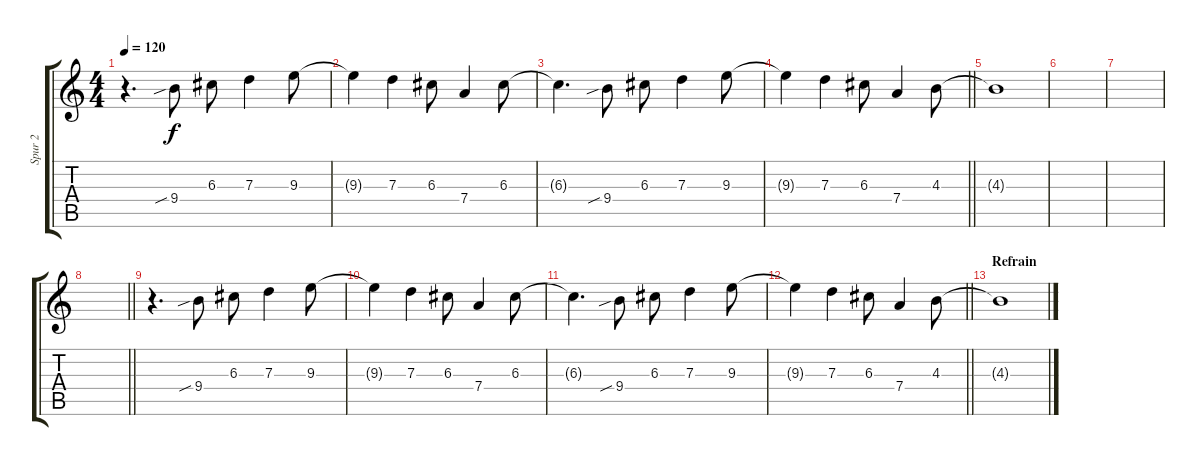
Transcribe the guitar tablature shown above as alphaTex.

\track ("Spur 2" "Spur 2") {instrument distortionguitar}
\staff {score tabs}
\tuning (E4 B3 G3 D3 A2 E2) {hide}
\ts (4 4)
\tempo 120
\clef g2
\ks c
r.4{d dy f} 9.4{sib}.8 6.3.8 7.3.4 9.3.8 |
9.3{t}.4 7.3.4 6.3.8 7.4.4 6.3.8 |
6.3{t}.4{d} 9.4{sib}.8 6.3.8 7.3.4 9.3.8 |
\barLineRight lightlight
9.3{t}.4 7.3.4 6.3.8 7.4.4 4.3.8 |
4.3{t}.1 |
|
|
\barLineRight lightlight
|
r.4{d} 9.4{sib}.8 6.3.8 7.3.4 9.3.8 |
9.3{t}.4 7.3.4 6.3.8 7.4.4 6.3.8 |
6.3{t}.4{d} 9.4{sib}.8 6.3.8 7.3.4 9.3.8 |
\barLineRight lightlight
9.3{t}.4 7.3.4 6.3.8 7.4.4 4.3.8 |
\section ("" "Refrain")
4.3{t}.1
